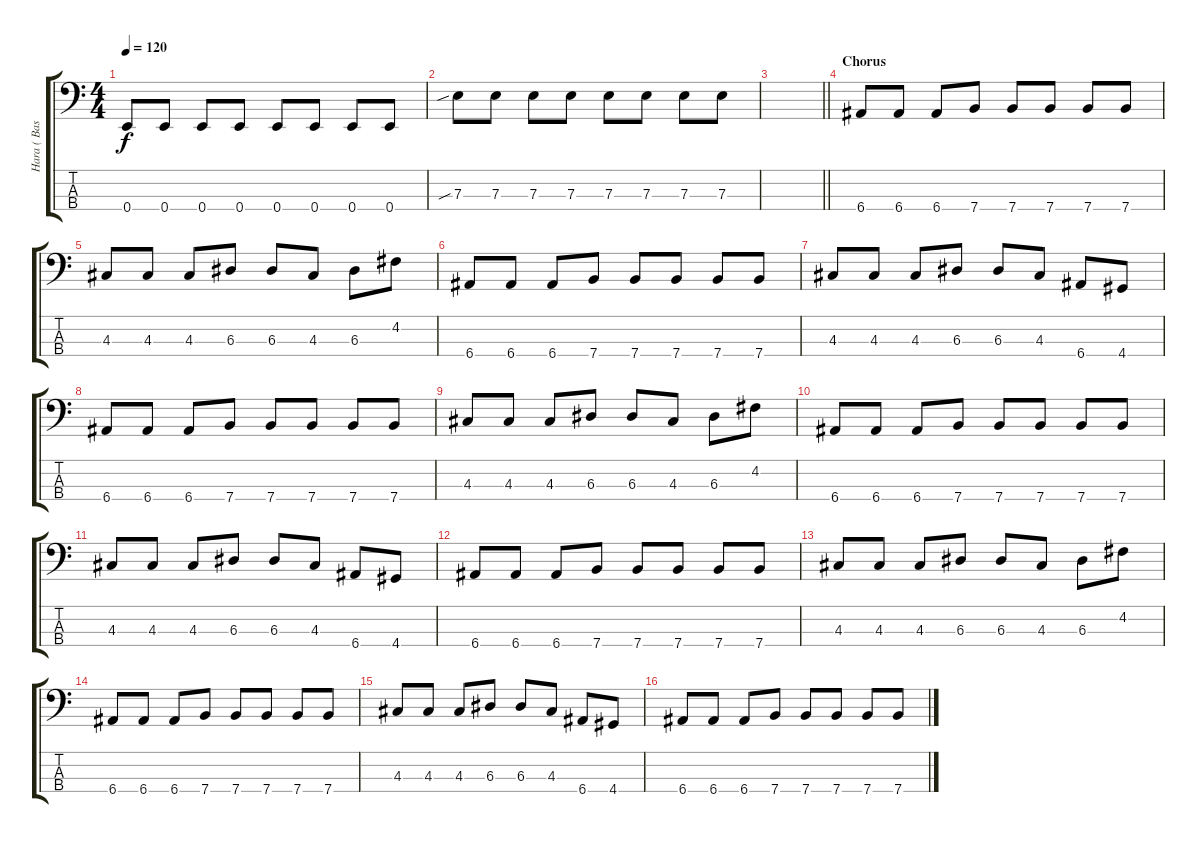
\track ("Hara ( Bass )" "Hara ( Bas") {instrument electricbassfinger}
\staff {score tabs}
\tuning (G2 D2 A1 E1) {hide}
\ts (4 4)
\tempo 120
\clef f4
\ks c
0.4.8{dy f} 0.4.8 0.4.8 0.4.8 0.4.8 0.4.8 0.4.8 0.4.8 |
7.3{sib}.8 7.3.8 7.3.8 7.3.8 7.3.8 7.3.8 7.3.8 7.3.8 |
\barLineRight lightlight
|
\section ("" "Chorus")
6.4.8 6.4.8 6.4.8 7.4.8 7.4.8 7.4.8 7.4.8 7.4.8 |
4.3.8 4.3.8 4.3.8 6.3.8 6.3.8 4.3.8 6.3.8 4.2.8 |
6.4.8 6.4.8 6.4.8 7.4.8 7.4.8 7.4.8 7.4.8 7.4.8 |
4.3.8 4.3.8 4.3.8 6.3.8 6.3.8 4.3.8 6.4.8 4.4.8 |
6.4.8 6.4.8 6.4.8 7.4.8 7.4.8 7.4.8 7.4.8 7.4.8 |
4.3.8 4.3.8 4.3.8 6.3.8 6.3.8 4.3.8 6.3.8 4.2.8 |
6.4.8 6.4.8 6.4.8 7.4.8 7.4.8 7.4.8 7.4.8 7.4.8 |
4.3.8 4.3.8 4.3.8 6.3.8 6.3.8 4.3.8 6.4.8 4.4.8 |
6.4.8 6.4.8 6.4.8 7.4.8 7.4.8 7.4.8 7.4.8 7.4.8 |
4.3.8 4.3.8 4.3.8 6.3.8 6.3.8 4.3.8 6.3.8 4.2.8 |
6.4.8 6.4.8 6.4.8 7.4.8 7.4.8 7.4.8 7.4.8 7.4.8 |
4.3.8 4.3.8 4.3.8 6.3.8 6.3.8 4.3.8 6.4.8 4.4.8 |
6.4.8 6.4.8 6.4.8 7.4.8 7.4.8 7.4.8 7.4.8 7.4.8
